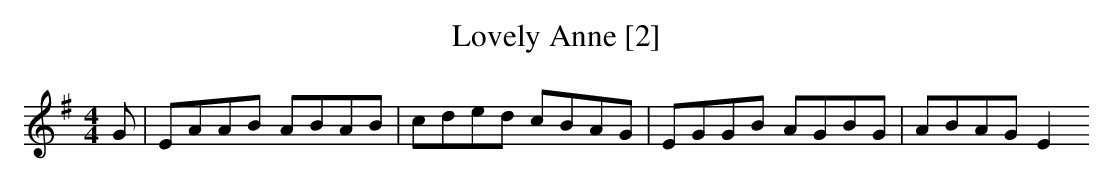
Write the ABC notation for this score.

X:1
T:Lovely Anne [2]
M:4/4
L:1/8
K:Ador
G|EAAB ABAB|cded cBAG|EGGB AGBG|ABAG E2...
